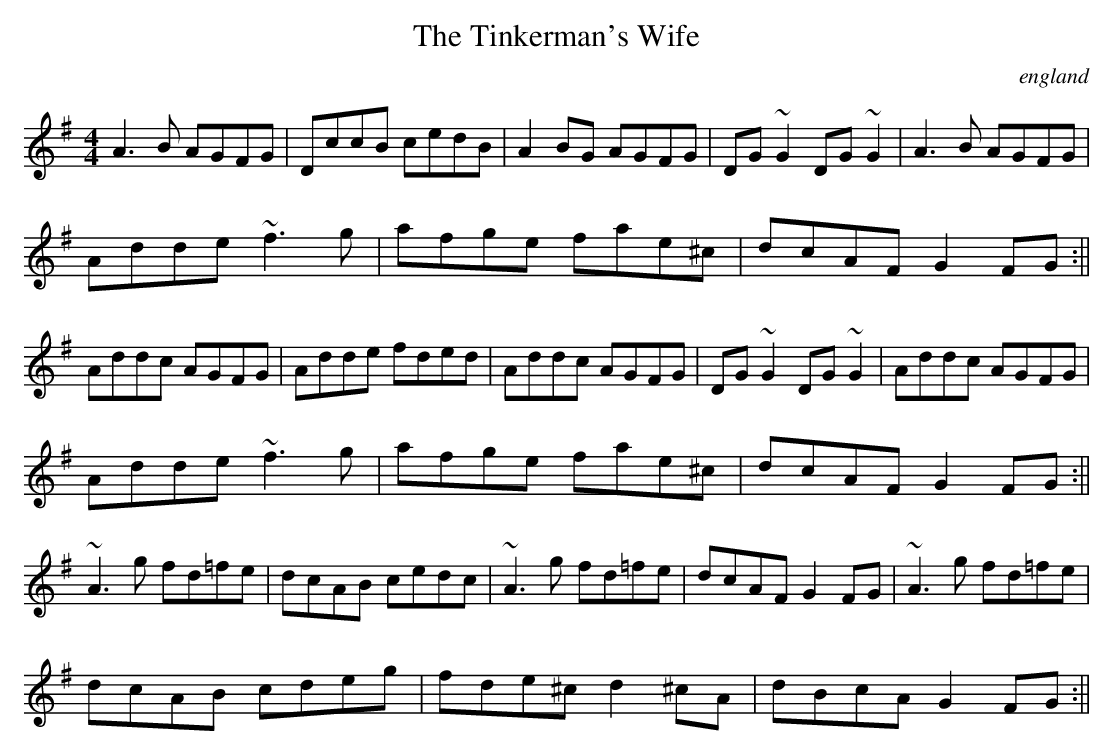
X:1
T:Tinkerman's Wife, The
O:england
M:4/4
L:1/8
K:DMix
A3 B AGFG | DccB cedB | A2 BG AGFG | DG ~G2 DG ~G2 | A3 B AGFG |
Adde ~f3 g | afge fae^c | dcAF G2 FG :||
Addc AGFG | Adde fded | Addc AGFG | DG ~G2 DG ~G2 | Addc AGFG |
Adde ~f3 g | afge fae^c | dcAF G2 FG :||
~A3 g fd=fe | dcAB cedc | ~A3 g fd=fe | dcAF G2 FG | ~A3 g fd=fe |
dcAB cdeg | fde^c d2 ^cA |  dBcA G2 FG :||
